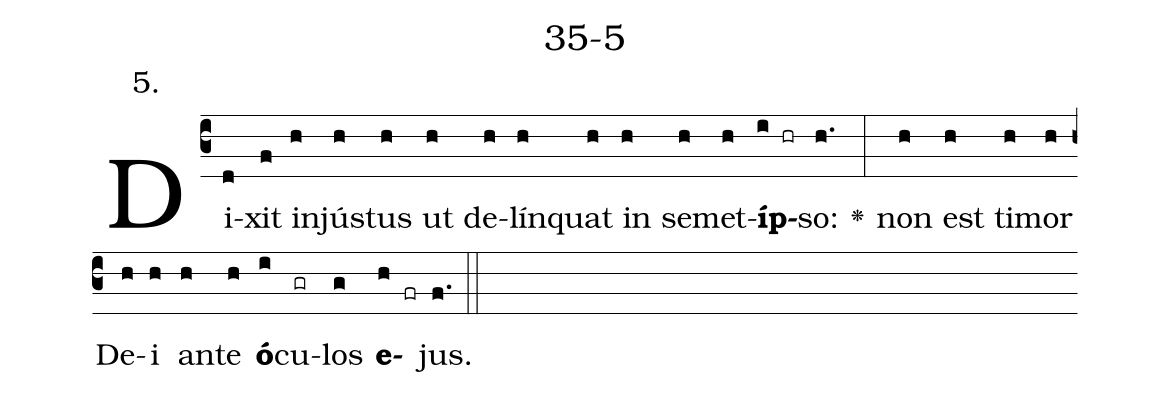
name: 35-5;
annotation: 5.;
%%
(c3)Di(d)xit(f) in(h)jús(h)tus(h) ut(h) de(h)lín(h)quat(h) in(h) se(h)met(h)<b>íp</b>(i hr)so:(h.) <v>\greheightstar</v>(:) non(h) est(h) ti(h)mor(h) De(h)i(h) an(h)te(h) <b>ó</b>(i)cu(gr)los(g) <b>e</b>(h fr)jus.(f.) (::)


%E(h) u(h) o(i) u(g) a(h) e.(f.) (::)
